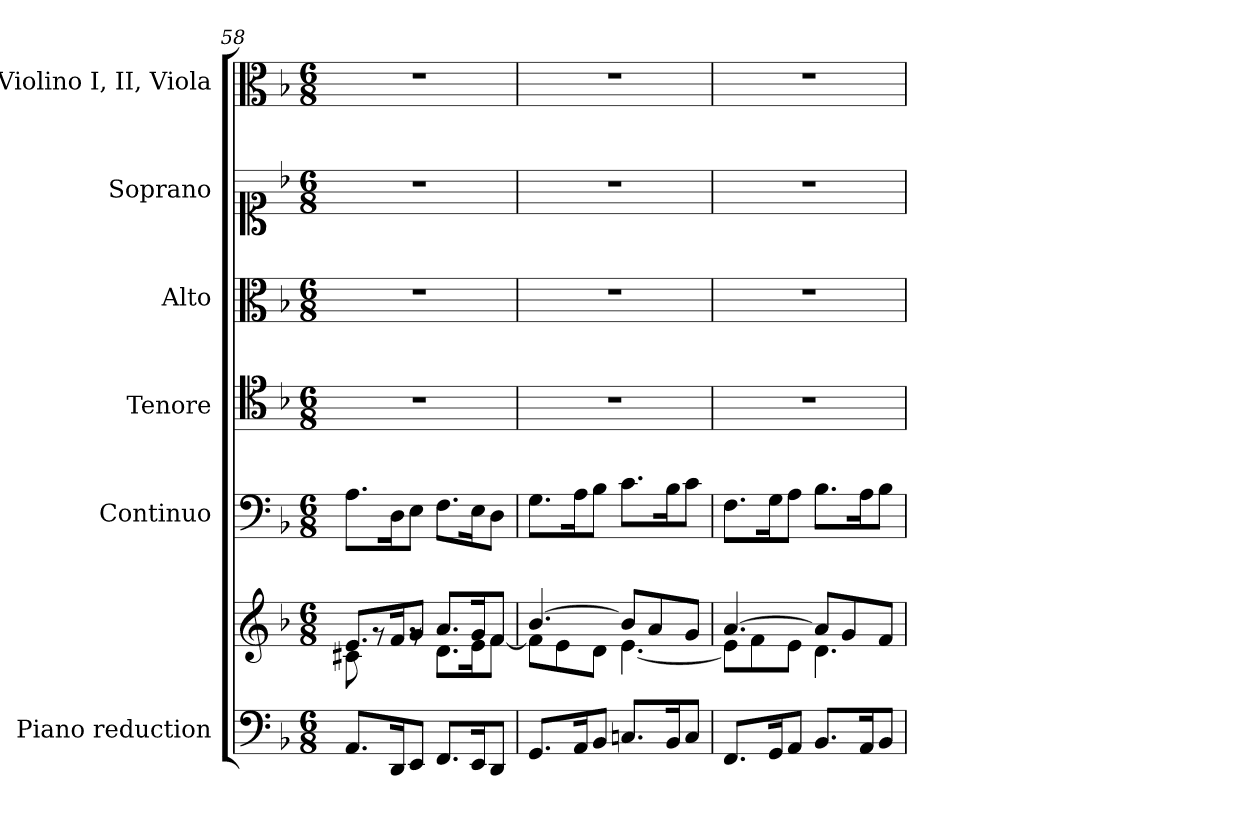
**kern	**kern	**kern	**kern	**kern	**kern	**kern
*part6	*part6	*part5	*part4	*part3	*part2	*part1
*staff7	*staff6	*staff5	*staff4	*staff3	*staff2	*staff1
*I"Piano reduction	*	*I"Continuo	*I"Tenore	*I"Alto	*I"Soprano	*I"Violino I, II, Viola
*I'Pno	*	*	*	*	*	*I'Vln
*clefF4	*clefG2	*clefF4	*clefC4	*clefC3	*clefC1	*clefC3
*k[b-]	*k[b-]	*k[b-]	*k[b-]	*k[b-]	*k[b-]	*k[b-]
*M6/8	*M6/8	*M6/8	*M6/8	*M6/8	*M6/8	*M6/8
=58	=58	=58	=58	=58	=58	=58
*	*^	*	*	*	*	*
8.AA/L	8.e/L	8c#X\	8.A\L	2.r	2.r	2.r	2.r
.	.	8rg	.	.	.	.	.
16DD/K	16f/K	.	16D\K	.	.	.	.
8EE/J	8g/J	8rg	8E\J	.	.	.	.
8.FF/L	8.a/L	8.d\L	8.F\L	.	.	.	.
16EE/K	16g/K	16e\K	16E\K	.	.	.	.
8DD/J	8f/J	[8f\J	8D\J	.	.	.	.
=59	=59	=59	=59	=59	=59	=59	=59
8.GG/L	[4.b-/	8f\L]	8.G\L	2.r	2.r	2.r	2.r
.	.	8e\	.	.	.	.	.
16AA/K	.	.	16A\K	.	.	.	.
8BB-/J	.	8d\J	8B-\J	.	.	.	.
8.Cn/L	8b-/L]	[4.e\	8.c\L	.	.	.	.
.	8a/	.	.	.	.	.	.
16BB-/K	.	.	16B-\K	.	.	.	.
8C/J	8g/J	.	8c\J	.	.	.	.
!!LO:LB:g=z
=60	=60	=60	=60	=60	=60	=60	=60
8.FF/L	[4.a/	8e\L]	8.F\L	2.r	2.r	2.r	2.r
.	.	8f\	.	.	.	.	.
16GG/K	.	.	16G\K	.	.	.	.
8AA/J	.	8e\J	8A\J	.	.	.	.
8.BB-/L	8a/L]	4.d\	8.B-\L	.	.	.	.
.	8g/	.	.	.	.	.	.
16AA/K	.	.	16A\K	.	.	.	.
8BB-/J	8f/J	.	8B-\J	.	.	.	.
*	*v	*v	*	*	*	*	*
=	=	=	=	=	=	=
*-	*-	*-	*-	*-	*-	*-
